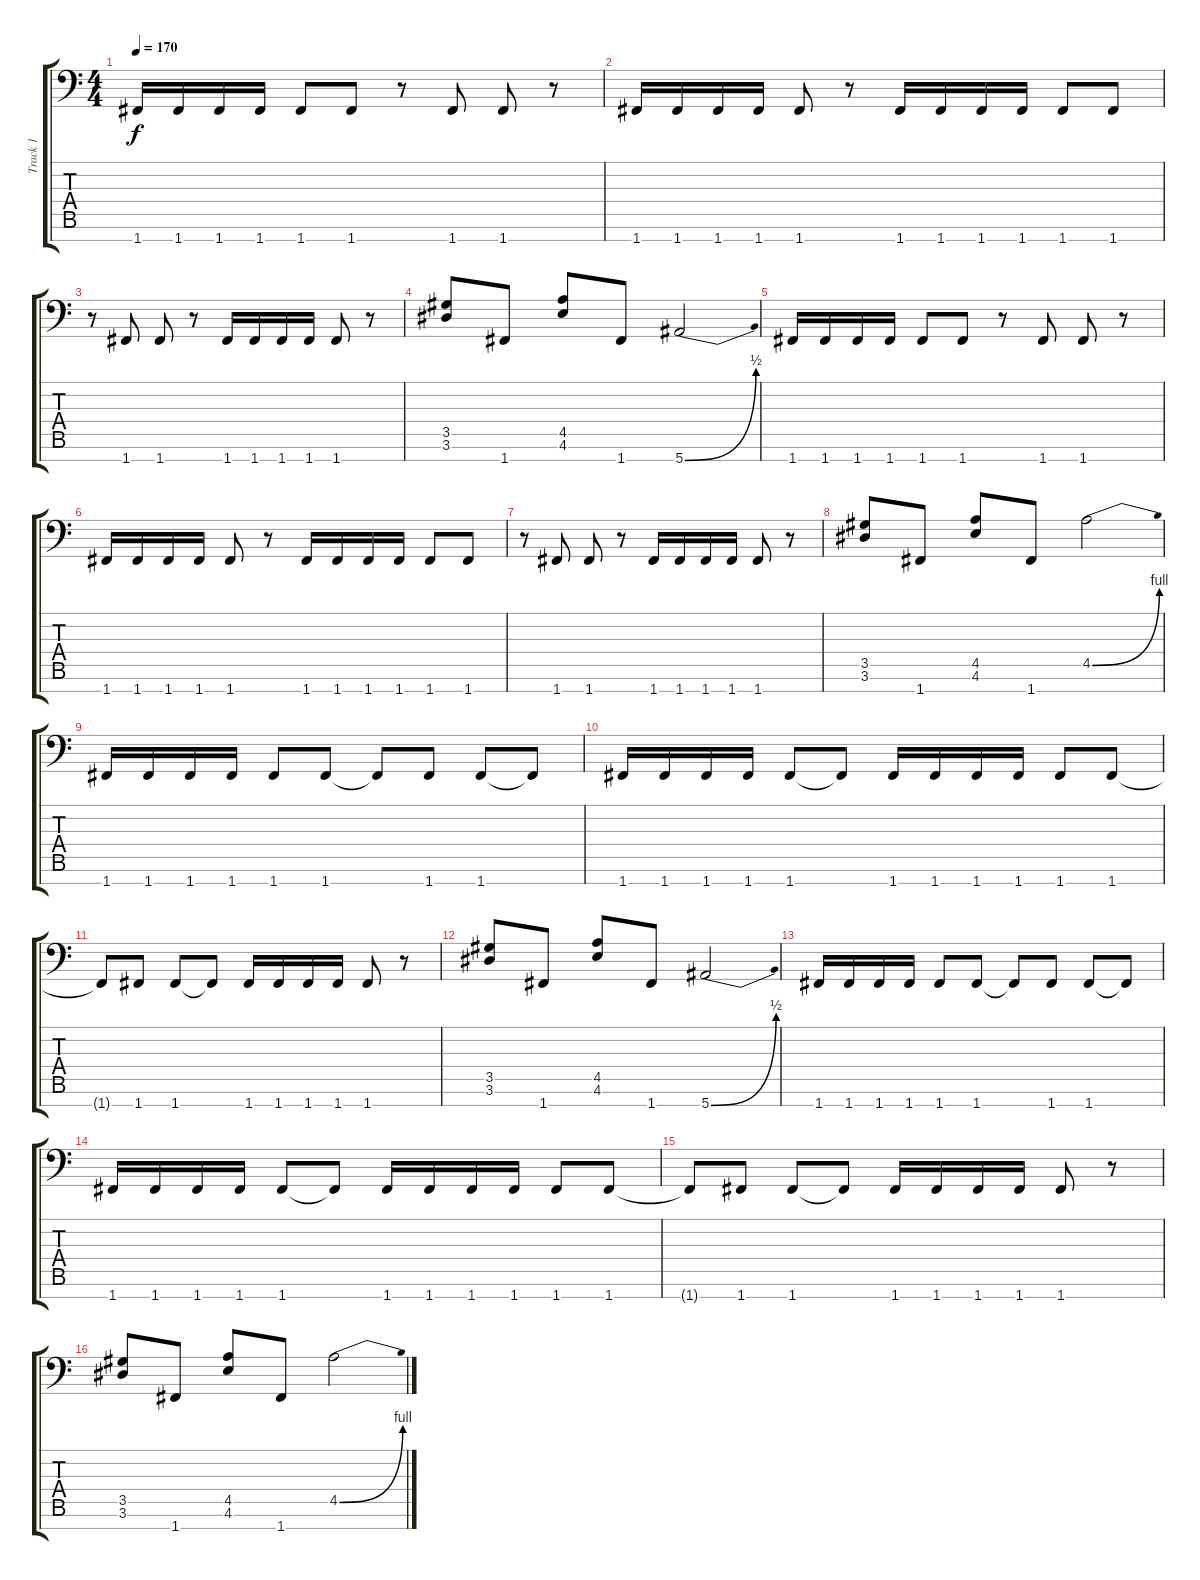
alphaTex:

\track ("Track 1" "Track 1") {instrument distortionguitar}
\staff {score tabs}
\tuning (C4 G3 Eb3 Bb2 F2 C2 F1) {hide}
\ts (4 4)
\tempo 170
\clef f4
\ks c
1.7.16{dy f} 1.7.16 1.7.16 1.7.16 1.7.8 1.7.8 r.8 1.7.8 1.7.8 r.8 |
1.7.16 1.7.16 1.7.16 1.7.16 1.7.8 r.8 1.7.16 1.7.16 1.7.16 1.7.16 1.7.8 1.7.8 |
r.8 1.7.8 1.7.8 r.8 1.7.16 1.7.16 1.7.16 1.7.16 1.7.8 r.8 |
(3.5 3.6).8 1.7.8 (4.5 4.6).8 1.7.8 5.7{be (bend 0 0 60 2)}.2 |
1.7.16 1.7.16 1.7.16 1.7.16 1.7.8 1.7.8 r.8 1.7.8 1.7.8 r.8 |
1.7.16 1.7.16 1.7.16 1.7.16 1.7.8 r.8 1.7.16 1.7.16 1.7.16 1.7.16 1.7.8 1.7.8 |
r.8 1.7.8 1.7.8 r.8 1.7.16 1.7.16 1.7.16 1.7.16 1.7.8 r.8 |
(3.5 3.6).8 1.7.8 (4.5 4.6).8 1.7.8 4.5{be (bend 0 0 60 4)}.2 |
1.7.16 1.7.16 1.7.16 1.7.16 1.7.8 1.7.8 1.7{t}.8 1.7.8 1.7.8 1.7{t}.8 |
1.7.16 1.7.16 1.7.16 1.7.16 1.7.8 1.7{t}.8 1.7.16 1.7.16 1.7.16 1.7.16 1.7.8 1.7.8 |
1.7{t}.8 1.7.8 1.7.8 1.7{t}.8 1.7.16 1.7.16 1.7.16 1.7.16 1.7.8 r.8 |
(3.5 3.6).8 1.7.8 (4.5 4.6).8 1.7.8 5.7{be (bend 0 0 60 2)}.2 |
1.7.16 1.7.16 1.7.16 1.7.16 1.7.8 1.7.8 1.7{t}.8 1.7.8 1.7.8 1.7{t}.8 |
1.7.16 1.7.16 1.7.16 1.7.16 1.7.8 1.7{t}.8 1.7.16 1.7.16 1.7.16 1.7.16 1.7.8 1.7.8 |
1.7{t}.8 1.7.8 1.7.8 1.7{t}.8 1.7.16 1.7.16 1.7.16 1.7.16 1.7.8 r.8 |
(3.5 3.6).8 1.7.8 (4.5 4.6).8 1.7.8 4.5{be (bend 0 0 60 4)}.2
